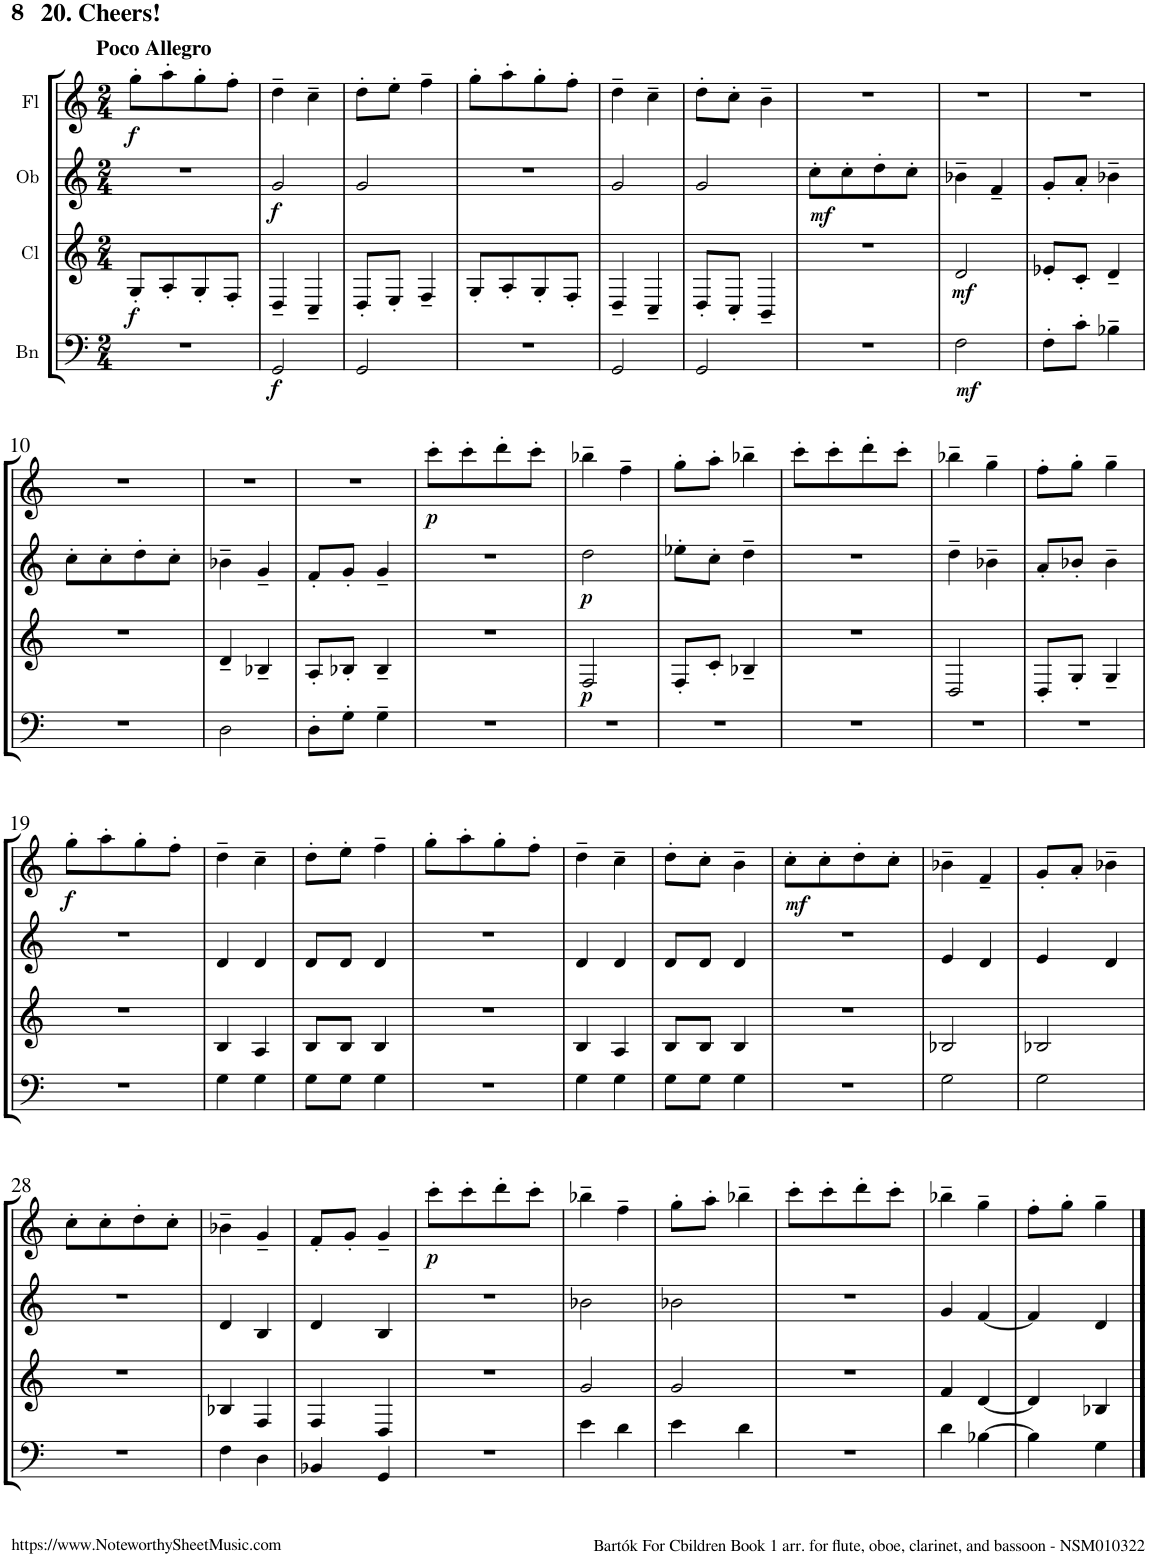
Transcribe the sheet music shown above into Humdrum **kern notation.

**kern	**dynam	**kern	**dynam	**kern	**dynam	**kern	**dynam
*part4	*part4	*part3	*part3	*part2	*part2	*part1	*part1
*staff4	*staff4	*staff3	*staff3	*staff2	*staff2	*staff1	*staff1
*I"Bn	*	*I"Cl	*	*I"Ob	*	*I"Fl	*
*	*	*I'Cl	*	*I'Ob	*	*I'Fl	*
!!LO:PB:g=z
*clefF4	*	*clefG2	*	*clefG2	*	*clefG2	*
*	*	*ITrd1c2	*	*	*	*	*
*k[]	*	*k[]	*	*k[]	*	*k[]	*
*M2/4	*	*M2/4	*	*M2/4	*	*M2/4	*
=1	=1	=1	=1	=1	=1	=1	=1
!	!	!	!	!	!	!LO:TX:a:B:t=20. Cheers!	!
!	!	!	!	!	!	!LO:TX:a:B:t=Poco Allegro	!
!	!	!	!LO:DY:b	!	!	!	!LO:DY:b
2r	.	8G'/L	f	2r	.	8gg'\L	f
.	.	8A'/	.	.	.	8aa'\	.
.	.	8G'/	.	.	.	8gg'\	.
.	.	8F'/J	.	.	.	8ff'\J	.
=2	=2	=2	=2	=2	=2	=2	=2
!	!LO:DY:b	!	!	!	!LO:DY:b	!	!
2GG/	f	4D~/	.	2g/	f	4dd~\	.
.	.	4C~/	.	.	.	4cc~\	.
=3	=3	=3	=3	=3	=3	=3	=3
2GG/	.	8D'/L	.	2g/	.	8dd'\L	.
.	.	8E'/J	.	.	.	8ee'\J	.
.	.	4F~/	.	.	.	4ff~\	.
=4	=4	=4	=4	=4	=4	=4	=4
2r	.	8G'/L	.	2r	.	8gg'\L	.
.	.	8A'/	.	.	.	8aa'\	.
.	.	8G'/	.	.	.	8gg'\	.
.	.	8F'/J	.	.	.	8ff'\J	.
=5	=5	=5	=5	=5	=5	=5	=5
2GG/	.	4D~/	.	2g/	.	4dd~\	.
.	.	4C~/	.	.	.	4cc~\	.
=6	=6	=6	=6	=6	=6	=6	=6
2GG/	.	8D'/L	.	2g/	.	8dd'\L	.
.	.	8C'/J	.	.	.	8cc'\J	.
.	.	4BB~/	.	.	.	4b~\	.
=7	=7	=7	=7	=7	=7	=7	=7
!	!	!	!	!	!LO:DY:b	!	!
2r	.	2r	.	8cc'\L	mf	2r	.
.	.	.	.	8cc'\	.	.	.
.	.	.	.	8dd'\	.	.	.
.	.	.	.	8cc'\J	.	.	.
=8	=8	=8	=8	=8	=8	=8	=8
!	!LO:DY:b	!	!LO:DY:b	!	!	!	!
2F\	mf	2d/	mf	4b-X~\	.	2r	.
.	.	.	.	4f~/	.	.	.
=9	=9	=9	=9	=9	=9	=9	=9
8F'\L	.	8e-X'/L	.	8g'/L	.	2r	.
8c'\J	.	8c'/J	.	8a'/J	.	.	.
4B-X~\	.	4d~/	.	4b-X~\	.	.	.
!!LO:LB:g=z
=10	=10	=10	=10	=10	=10	=10	=10
2r	.	2r	.	8cc'\L	.	2r	.
.	.	.	.	8cc'\	.	.	.
.	.	.	.	8dd'\	.	.	.
.	.	.	.	8cc'\J	.	.	.
=11	=11	=11	=11	=11	=11	=11	=11
2D\	.	4d~/	.	4b-X~\	.	2r	.
.	.	4B-X~/	.	4g~/	.	.	.
=12	=12	=12	=12	=12	=12	=12	=12
8D'\L	.	8A'/L	.	8f'/L	.	2r	.
8G'\J	.	8B-X'/J	.	8g'/J	.	.	.
4G~\	.	4B-~/	.	4g~/	.	.	.
=13	=13	=13	=13	=13	=13	=13	=13
!	!	!	!	!	!	!	!LO:DY:b
2r	.	2r	.	2r	.	8ccc'\L	p
.	.	.	.	.	.	8ccc'\	.
.	.	.	.	.	.	8ddd'\	.
.	.	.	.	.	.	8ccc'\J	.
=14	=14	=14	=14	=14	=14	=14	=14
!	!	!	!LO:DY:b	!	!LO:DY:b	!	!
2r	.	2F/	p	2dd\	p	4bb-X~\	.
.	.	.	.	.	.	4ff~\	.
=15	=15	=15	=15	=15	=15	=15	=15
2r	.	8F'/L	.	8ee-X'\L	.	8gg'\L	.
.	.	8c'/J	.	8cc'\J	.	8aa'\J	.
.	.	4B-X~/	.	4dd~\	.	4bb-X~\	.
=16	=16	=16	=16	=16	=16	=16	=16
2r	.	2r	.	2r	.	8ccc'\L	.
.	.	.	.	.	.	8ccc'\	.
.	.	.	.	.	.	8ddd'\	.
.	.	.	.	.	.	8ccc'\J	.
=17	=17	=17	=17	=17	=17	=17	=17
2r	.	2D/	.	4dd~\	.	4bb-X~\	.
.	.	.	.	4b-X~\	.	4gg~\	.
=18	=18	=18	=18	=18	=18	=18	=18
2r	.	8D'/L	.	8a'/L	.	8ff'\L	.
.	.	8G'/J	.	8b-X'/J	.	8gg'\J	.
.	.	4G~/	.	4b-~\	.	4gg~\	.
!!LO:LB:g=z
=19	=19	=19	=19	=19	=19	=19	=19
!	!	!	!	!	!	!	!LO:DY:b
2r	.	2r	.	2r	.	8gg'\L	f
.	.	.	.	.	.	8aa'\	.
.	.	.	.	.	.	8gg'\	.
.	.	.	.	.	.	8ff'\J	.
=20	=20	=20	=20	=20	=20	=20	=20
4G\	.	4B/	.	4d/	.	4dd~\	.
4G\	.	4A/	.	4d/	.	4cc~\	.
=21	=21	=21	=21	=21	=21	=21	=21
8G\L	.	8B/L	.	8d/L	.	8dd'\L	.
8G\J	.	8B/J	.	8d/J	.	8ee'\J	.
4G\	.	4B/	.	4d/	.	4ff~\	.
=22	=22	=22	=22	=22	=22	=22	=22
2r	.	2r	.	2r	.	8gg'\L	.
.	.	.	.	.	.	8aa'\	.
.	.	.	.	.	.	8gg'\	.
.	.	.	.	.	.	8ff'\J	.
=23	=23	=23	=23	=23	=23	=23	=23
4G\	.	4B/	.	4d/	.	4dd~\	.
4G\	.	4A/	.	4d/	.	4cc~\	.
=24	=24	=24	=24	=24	=24	=24	=24
8G\L	.	8B/L	.	8d/L	.	8dd'\L	.
8G\J	.	8B/J	.	8d/J	.	8cc'\J	.
4G\	.	4B/	.	4d/	.	4b~\	.
=25	=25	=25	=25	=25	=25	=25	=25
!	!	!	!	!	!	!	!LO:DY:b
2r	.	2r	.	2r	.	8cc'\L	mf
.	.	.	.	.	.	8cc'\	.
.	.	.	.	.	.	8dd'\	.
.	.	.	.	.	.	8cc'\J	.
=26	=26	=26	=26	=26	=26	=26	=26
2G\	.	2B-X/	.	4e/	.	4b-X~\	.
.	.	.	.	4d/	.	4f~/	.
=27	=27	=27	=27	=27	=27	=27	=27
2G\	.	2B-X/	.	4e/	.	8g'/L	.
.	.	.	.	.	.	8a'/J	.
.	.	.	.	4d/	.	4b-X~\	.
!!LO:LB:g=z
=28	=28	=28	=28	=28	=28	=28	=28
2r	.	2r	.	2r	.	8cc'\L	.
.	.	.	.	.	.	8cc'\	.
.	.	.	.	.	.	8dd'\	.
.	.	.	.	.	.	8cc'\J	.
=29	=29	=29	=29	=29	=29	=29	=29
4F\	.	4B-X/	.	4d/	.	4b-X~\	.
4D\	.	4F/	.	4B/	.	4g~/	.
=30	=30	=30	=30	=30	=30	=30	=30
4BB-X/	.	4F/	.	4d/	.	8f'/L	.
.	.	.	.	.	.	8g'/J	.
4GG/	.	4D/	.	4B/	.	4g~/	.
=31	=31	=31	=31	=31	=31	=31	=31
!	!	!	!	!	!	!	!LO:DY:b
2r	.	2r	.	2r	.	8ccc'\L	p
.	.	.	.	.	.	8ccc'\	.
.	.	.	.	.	.	8ddd'\	.
.	.	.	.	.	.	8ccc'\J	.
=32	=32	=32	=32	=32	=32	=32	=32
4e\	.	2g/	.	2b-X\	.	4bb-X~\	.
4d\	.	.	.	.	.	4ff~\	.
=33	=33	=33	=33	=33	=33	=33	=33
4e\	.	2g/	.	2b-X\	.	8gg'\L	.
.	.	.	.	.	.	8aa'\J	.
4d\	.	.	.	.	.	4bb-X~\	.
=34	=34	=34	=34	=34	=34	=34	=34
2r	.	2r	.	2r	.	8ccc'\L	.
.	.	.	.	.	.	8ccc'\	.
.	.	.	.	.	.	8ddd'\	.
.	.	.	.	.	.	8ccc'\J	.
=35	=35	=35	=35	=35	=35	=35	=35
4d\	.	4f/	.	4g/	.	4bb-X~\	.
[4B-X\	.	[4d/	.	[4f/	.	4gg~\	.
=36	=36	=36	=36	=36	=36	=36	=36
4B-\]	.	4d/]	.	4f/]	.	8ff'\L	.
.	.	.	.	.	.	8gg'\J	.
4G\	.	4B-X/	.	4d/	.	4gg~\	.
==	==	==	==	==	==	==	==
*-	*-	*-	*-	*-	*-	*-	*-
